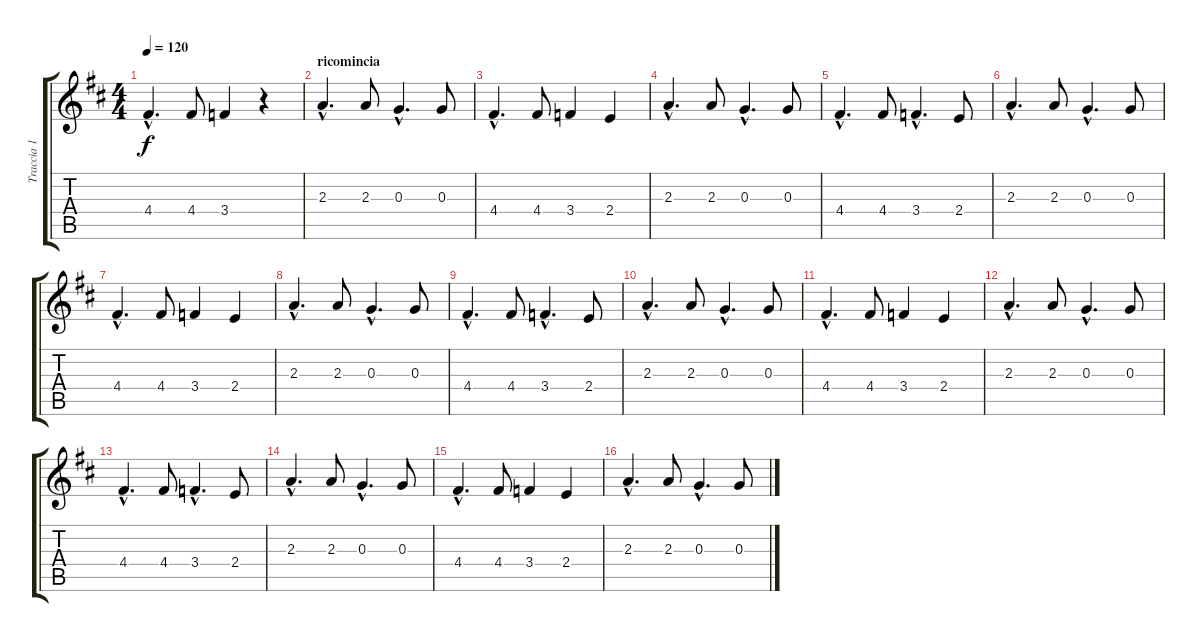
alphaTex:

\track ("Traccia 1" "Traccia 1") {instrument electricbassfinger}
\staff {score tabs}
\tuning (E4 B3 G3 D3 A2 E2) {hide}
\ts (4 4)
\tempo 120
\clef g2
\ks d
4.4{hac}.4{d dy f} 4.4.8 3.4.4 r.4 |
\section ("" "ricomincia")
2.3{hac}.4{d} 2.3.8 0.3{hac}.4{d} 0.3.8 |
4.4{hac}.4{d} 4.4.8 3.4.4 2.4.4 |
2.3{hac}.4{d} 2.3.8 0.3{hac}.4{d} 0.3.8 |
4.4{hac}.4{d} 4.4.8 3.4{hac}.4{d} 2.4.8 |
2.3{hac}.4{d} 2.3.8 0.3{hac}.4{d} 0.3.8 |
4.4{hac}.4{d} 4.4.8 3.4.4 2.4.4 |
2.3{hac}.4{d} 2.3.8 0.3{hac}.4{d} 0.3.8 |
4.4{hac}.4{d} 4.4.8 3.4{hac}.4{d} 2.4.8 |
2.3{hac}.4{d} 2.3.8 0.3{hac}.4{d} 0.3.8 |
4.4{hac}.4{d} 4.4.8 3.4.4 2.4.4 |
2.3{hac}.4{d} 2.3.8 0.3{hac}.4{d} 0.3.8 |
4.4{hac}.4{d} 4.4.8 3.4{hac}.4{d} 2.4.8 |
2.3{hac}.4{d} 2.3.8 0.3{hac}.4{d} 0.3.8 |
4.4{hac}.4{d} 4.4.8 3.4.4 2.4.4 |
2.3{hac}.4{d} 2.3.8 0.3{hac}.4{d} 0.3.8
